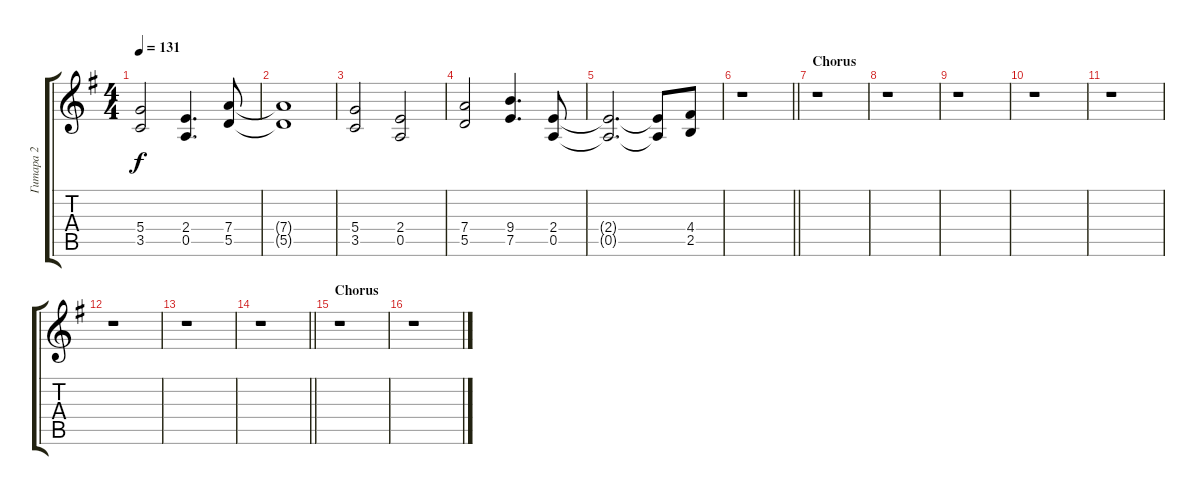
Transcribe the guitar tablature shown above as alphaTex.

\track ("Гитара 2" "Гитара 2") {instrument distortionguitar}
\staff {score tabs}
\tuning (E4 B3 G3 D3 A2 E2) {hide}
\ts (4 4)
\tempo 131
\clef g2
\ks eminor
(5.4 3.5).2{dy f} (2.4 0.5).4{d} (7.4 5.5).8 |
(7.4{t} 5.5{t}).1 |
(5.4 3.5).2 (2.4 0.5).2 |
(7.4 5.5).2 (9.4 7.5).4{d} (2.4 0.5).8 |
(2.4{t} 0.5{t}).2{d} (2.4{t} 0.5{t}).8 (4.4 2.5).8 |
\barLineRight lightlight
r.1 |
\section ("" "Chorus")
r.1 |
r.1 |
r.1 |
r.1 |
r.1 |
r.1 |
r.1 |
\barLineRight lightlight
r.1 |
\section ("" "Chorus")
r.1 |
r.1
